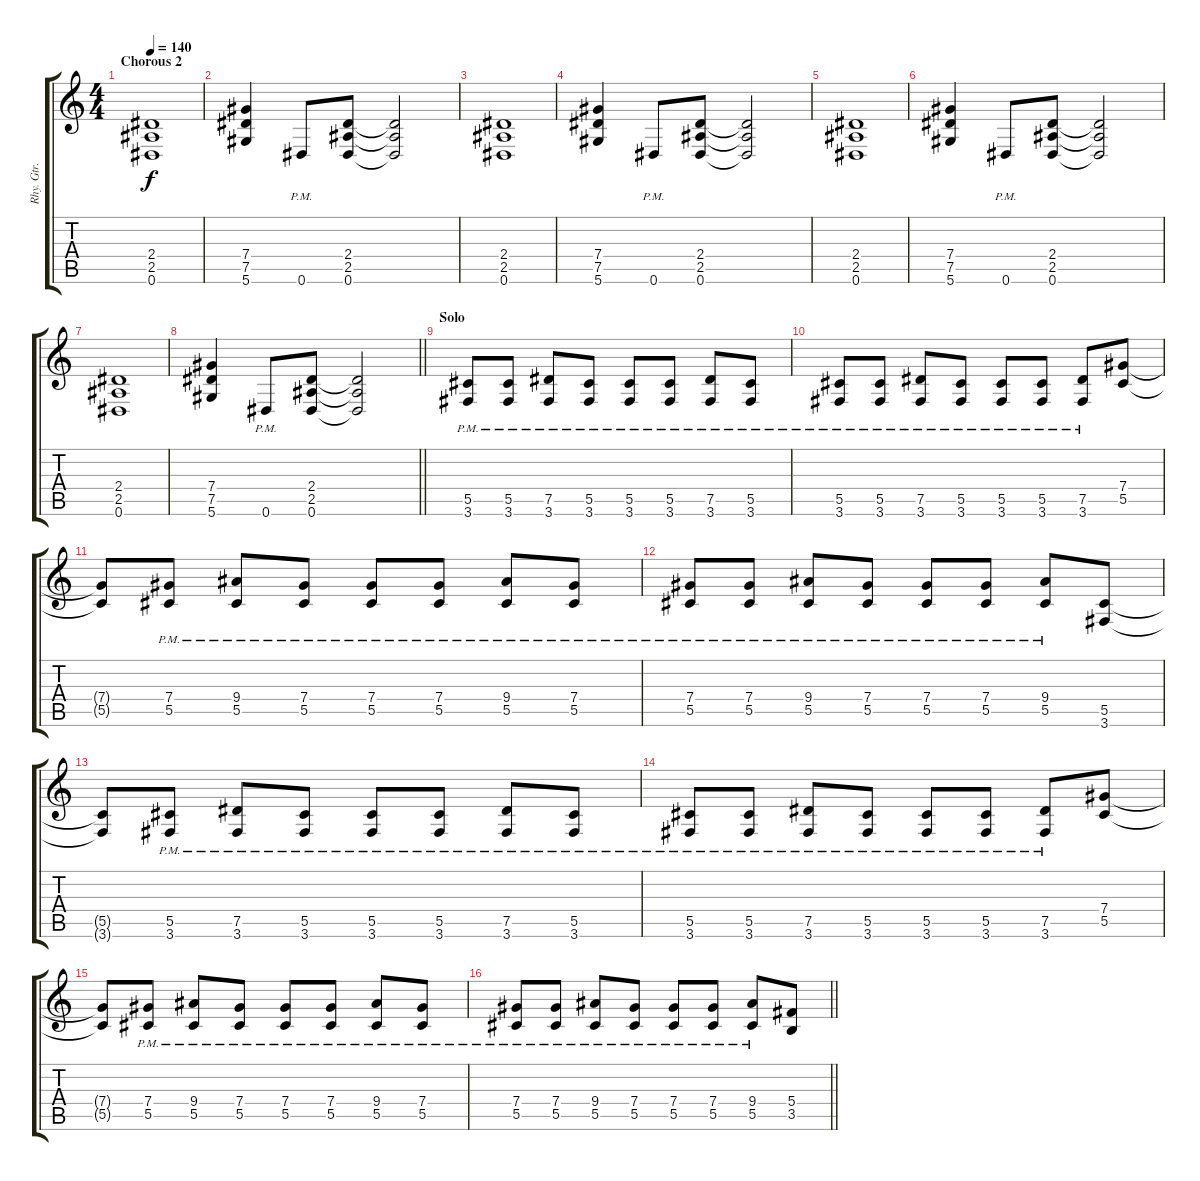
\track ("Rhy. Gtr. 1" "Rhy. Gtr. ") {instrument distortionguitar}
\staff {score tabs}
\tuning (Eb4 Bb3 Gb3 Db3 Ab2 Eb2) {hide}
\ts (4 4)
\section ("" "Chorous 2")
\tempo 140
\clef g2
\ks c
(2.4 2.5 0.6).1{dy f} |
(7.4 7.5 5.6).4 0.6{pm}.8 (2.4 2.5 0.6).8 (2.4{t} 2.5{t} 0.6{t}).2 |
(2.4 2.5 0.6).1 |
(7.4 7.5 5.6).4 0.6{pm}.8 (2.4 2.5 0.6).8 (2.4{t} 2.5{t} 0.6{t}).2 |
(2.4 2.5 0.6).1 |
(7.4 7.5 5.6).4 0.6{pm}.8 (2.4 2.5 0.6).8 (2.4{t} 2.5{t} 0.6{t}).2 |
(2.4 2.5 0.6).1 |
\barLineRight lightlight
(7.4 7.5 5.6).4 0.6{pm}.8 (2.4 2.5 0.6).8 (2.4{t} 2.5{t} 0.6{t}).2 |
\section ("" "Solo")
(5.5{pm} 3.6{pm}).8{volume 5} (5.5{pm} 3.6{pm}).8 (7.5{pm} 3.6{pm}).8 (5.5{pm} 3.6{pm}).8 (5.5{pm} 3.6{pm}).8 (5.5{pm} 3.6{pm}).8 (7.5{pm} 3.6{pm}).8 (5.5{pm} 3.6{pm}).8 |
(5.5{pm} 3.6{pm}).8 (5.5{pm} 3.6{pm}).8 (7.5{pm} 3.6{pm}).8 (5.5{pm} 3.6{pm}).8 (5.5{pm} 3.6{pm}).8 (5.5{pm} 3.6{pm}).8 (7.5{pm} 3.6{pm}).8 (7.4 5.5).8 |
(7.4{t} 5.5{t}).8 (7.4{pm} 5.5{pm}).8 (9.4{pm} 5.5{pm}).8 (7.4{pm} 5.5{pm}).8 (7.4{pm} 5.5{pm}).8 (7.4{pm} 5.5{pm}).8 (9.4{pm} 5.5{pm}).8 (7.4{pm} 5.5{pm}).8 |
(7.4{pm} 5.5{pm}).8 (7.4{pm} 5.5{pm}).8 (9.4{pm} 5.5{pm}).8 (7.4{pm} 5.5{pm}).8 (7.4{pm} 5.5{pm}).8 (7.4{pm} 5.5{pm}).8 (9.4{pm} 5.5{pm}).8 (5.5 3.6).8 |
(5.5{t} 3.6{t}).8 (5.5{pm} 3.6{pm}).8 (7.5{pm} 3.6{pm}).8 (5.5{pm} 3.6{pm}).8 (5.5{pm} 3.6{pm}).8 (5.5{pm} 3.6{pm}).8 (7.5{pm} 3.6{pm}).8 (5.5{pm} 3.6{pm}).8 |
(5.5{pm} 3.6{pm}).8 (5.5{pm} 3.6{pm}).8 (7.5{pm} 3.6{pm}).8 (5.5{pm} 3.6{pm}).8 (5.5{pm} 3.6{pm}).8 (5.5{pm} 3.6{pm}).8 (7.5{pm} 3.6{pm}).8 (7.4 5.5).8 |
(7.4{t} 5.5{t}).8 (7.4{pm} 5.5{pm}).8 (9.4{pm} 5.5{pm}).8 (7.4{pm} 5.5{pm}).8 (7.4{pm} 5.5{pm}).8 (7.4{pm} 5.5{pm}).8 (9.4{pm} 5.5{pm}).8 (7.4{pm} 5.5{pm}).8 |
\barLineRight lightlight
(7.4{pm} 5.5{pm}).8 (7.4{pm} 5.5{pm}).8 (9.4{pm} 5.5{pm}).8 (7.4{pm} 5.5{pm}).8 (7.4{pm} 5.5{pm}).8 (7.4{pm} 5.5{pm}).8 (9.4{pm} 5.5{pm}).8 (5.4 3.5).8
